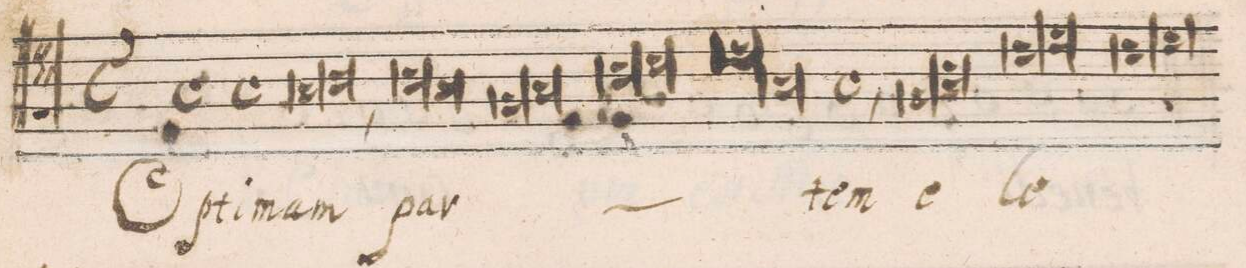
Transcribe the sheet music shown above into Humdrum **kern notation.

**kern	**text
*I"TENOR	*
*clefC4	*
*k[]	*
*met(C|)	*
*M2/1	*
1G	O-
1G	-pti-
=2	=2
*lig	*
1G	-mam
1A,	.
*Xlig	*
=3	=3
*lig	*
1A	par-
1G	.
*Xlig	*
=4	=4
*lig	*
1F	.
1G	.
*Xlig	*
=5	=5
*lig	*
1A	.
1B	.
*Xlig	*
=6	=6
*lig	*
1c	.
1G	.
*Xlig	*
=7	=7
1G,	-tem
*lig	*
1F	e-
=8	=8
1A	.
*Xlig	*
*lig	*
1c	-le-
=9	=9
1d	.
*Xlig	*
*lig	*
1c	.
=10	=10
1d	.
*Xlig	*
*lig	*
*-	*-
